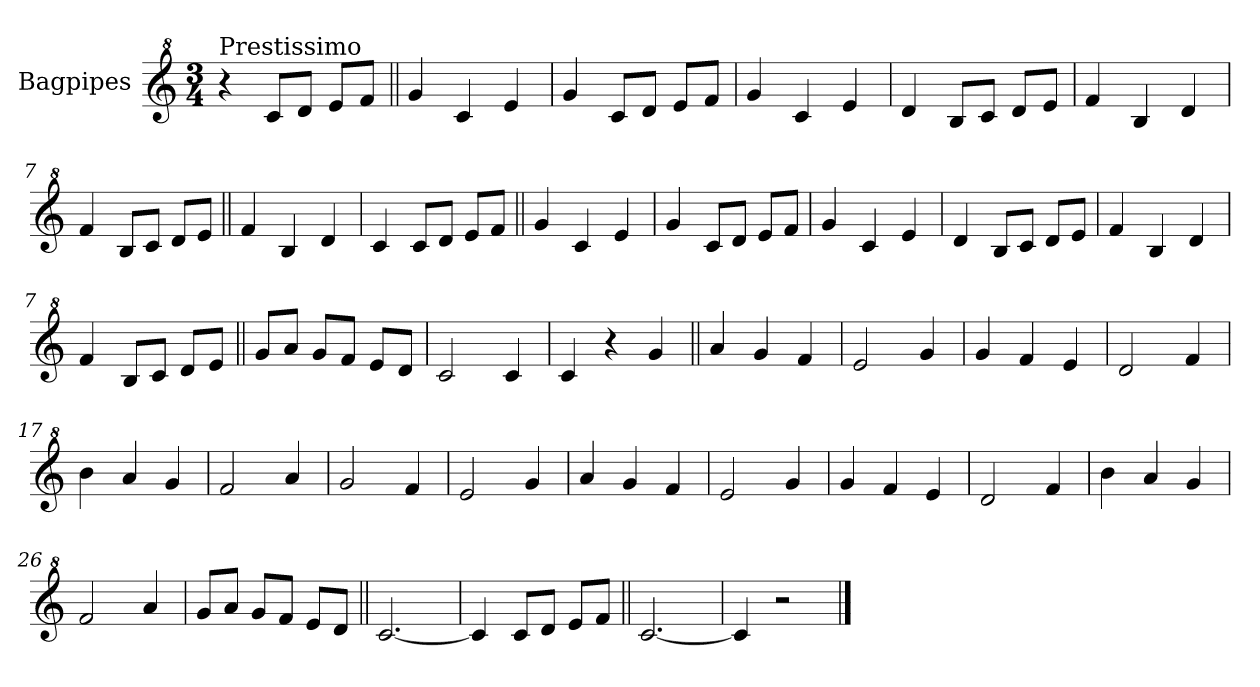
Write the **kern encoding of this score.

**kern
*part1
*staff1
*I"Bagpipes
*I'Bag
*clefG^2
*k[]
*C:
*M3/4
=1
!LO:TX:a:t=Prestissimo
4r
8cc/L
8dd/J
8ee/L
8ff/J
=2||
4gg/
4cc/
4ee/
=3
4gg/
8cc/L
8dd/J
8ee/L
8ff/J
=4
4gg/
4cc/
4ee/
=5
4dd/
8b/L
8cc/J
8dd/L
8ee/J
=6
4ff/
4b/
4dd/
=7
4ff/
8b/L
8cc/J
8dd/L
8ee/J
=8||
4ff/
4b/
4dd/
!!LO:LB:g=z
=9
4cc/
8cc/L
8dd/J
8ee/L
8ff/J
=2||
4gg/
4cc/
4ee/
=3
4gg/
8cc/L
8dd/J
8ee/L
8ff/J
=4
4gg/
4cc/
4ee/
=5
4dd/
8b/L
8cc/J
8dd/L
8ee/J
=6
4ff/
4b/
4dd/
=7
4ff/
8b/L
8cc/J
8dd/L
8ee/J
=10||
8gg/L
8aa/J
8gg/L
8ff/J
8ee/L
8dd/J
=11
2cc/
4cc/
=12
4cc/
4r
4gg/
=13||
4aa/
4gg/
4ff/
=14
2ee/
4gg/
=15
4gg/
4ff/
4ee/
=16
2dd/
4ff/
=17
4bb\
4aa/
4gg/
=18
2ff/
4aa/
=19
2gg/
4ff/
!!LO:LB:g=z
=20
2ee/
4gg/
=21
4aa/
4gg/
4ff/
=22
2ee/
4gg/
=23
4gg/
4ff/
4ee/
=24
2dd/
4ff/
=25
4bb\
4aa/
4gg/
=26
2ff/
4aa/
=27
8gg/L
8aa/J
8gg/L
8ff/J
8ee/L
8dd/J
=28||
[2.cc/
=29
4cc/]
8cc/L
8dd/J
8ee/L
8ff/J
=30||
[2.cc/
=31
4cc/]
2r
==
*-
